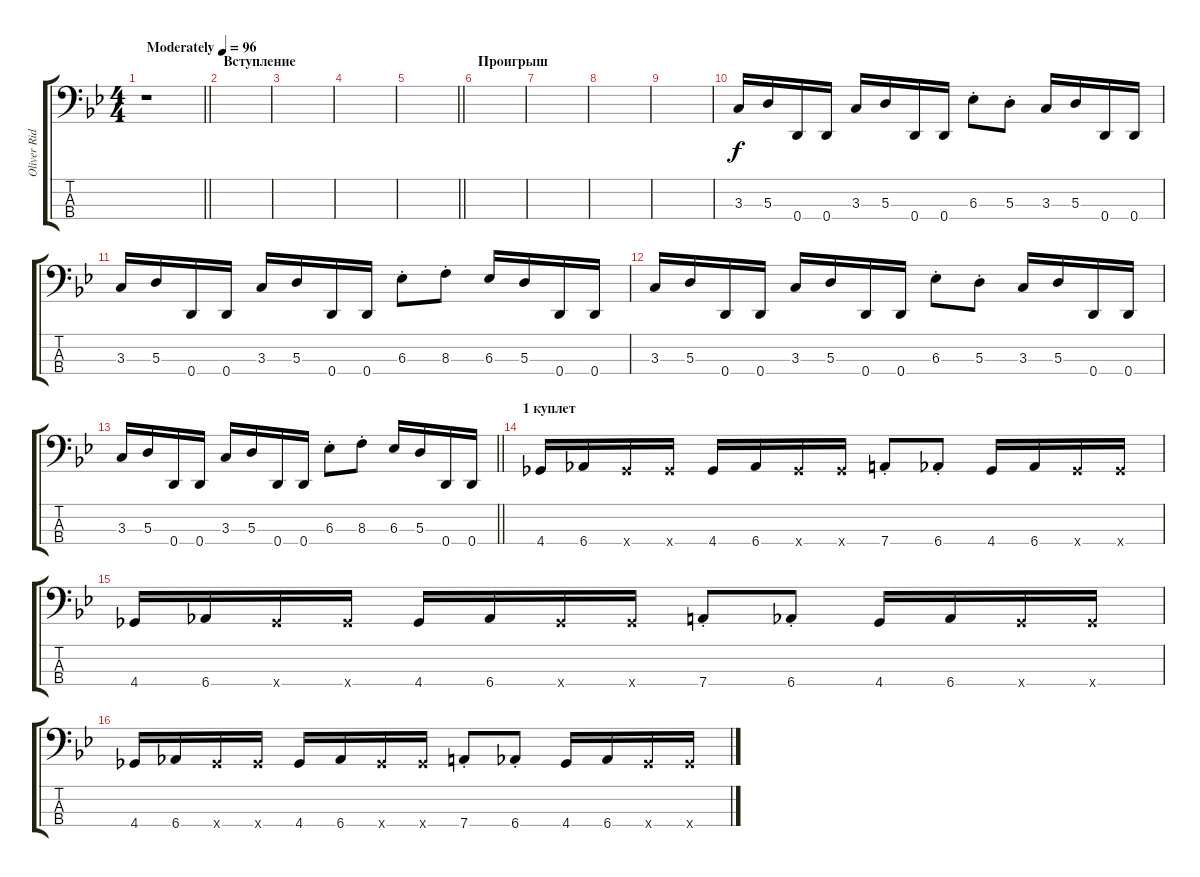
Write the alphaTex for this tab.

\track ("Oliver Ridel" "Oliver Rid") {instrument electricbassfinger}
\staff {score tabs}
\tuning (G2 D2 A1 D1) {hide}
\ts (4 4)
\tempo (96 "Moderately")
\clef f4
\barLineRight lightlight
\ks bb
r.1{dy f instrument electricbassfinger} |
\section ("" "Вступление")
|
|
|
\barLineRight lightlight
|
\section ("" "Проигрыш")
|
|
|
|
3.3.16 5.3.16 0.4.16 0.4.16 3.3.16 5.3.16 0.4.16 0.4.16 6.3{st}.8 5.3{st}.8 3.3.16 5.3.16 0.4.16 0.4.16 |
3.3.16 5.3.16 0.4.16 0.4.16 3.3.16 5.3.16 0.4.16 0.4.16 6.3{st}.8 8.3{st}.8 6.3.16 5.3.16 0.4.16 0.4.16 |
3.3.16 5.3.16 0.4.16 0.4.16 3.3.16 5.3.16 0.4.16 0.4.16 6.3{st}.8 5.3{st}.8 3.3.16 5.3.16 0.4.16 0.4.16 |
\barLineRight lightlight
3.3.16 5.3.16 0.4.16 0.4.16 3.3.16 5.3.16 0.4.16 0.4.16 6.3{st}.8 8.3{st}.8 6.3.16 5.3.16 0.4.16 0.4.16 |
\section ("" "1 куплет")
4.4.16 6.4.16 4.4{x}.16 4.4{x}.16 4.4.16 6.4.16 4.4{x}.16 4.4{x}.16 7.4{st}.8 6.4{st}.8 4.4.16 6.4.16 4.4{x}.16 4.4{x}.16 |
4.4.16 6.4.16 4.4{x}.16 4.4{x}.16 4.4.16 6.4.16 4.4{x}.16 4.4{x}.16 7.4{st}.8 6.4{st}.8 4.4.16 6.4.16 4.4{x}.16 4.4{x}.16 |
4.4.16 6.4.16 4.4{x}.16 4.4{x}.16 4.4.16 6.4.16 4.4{x}.16 4.4{x}.16 7.4{st}.8 6.4{st}.8 4.4.16 6.4.16 4.4{x}.16 4.4{x}.16
